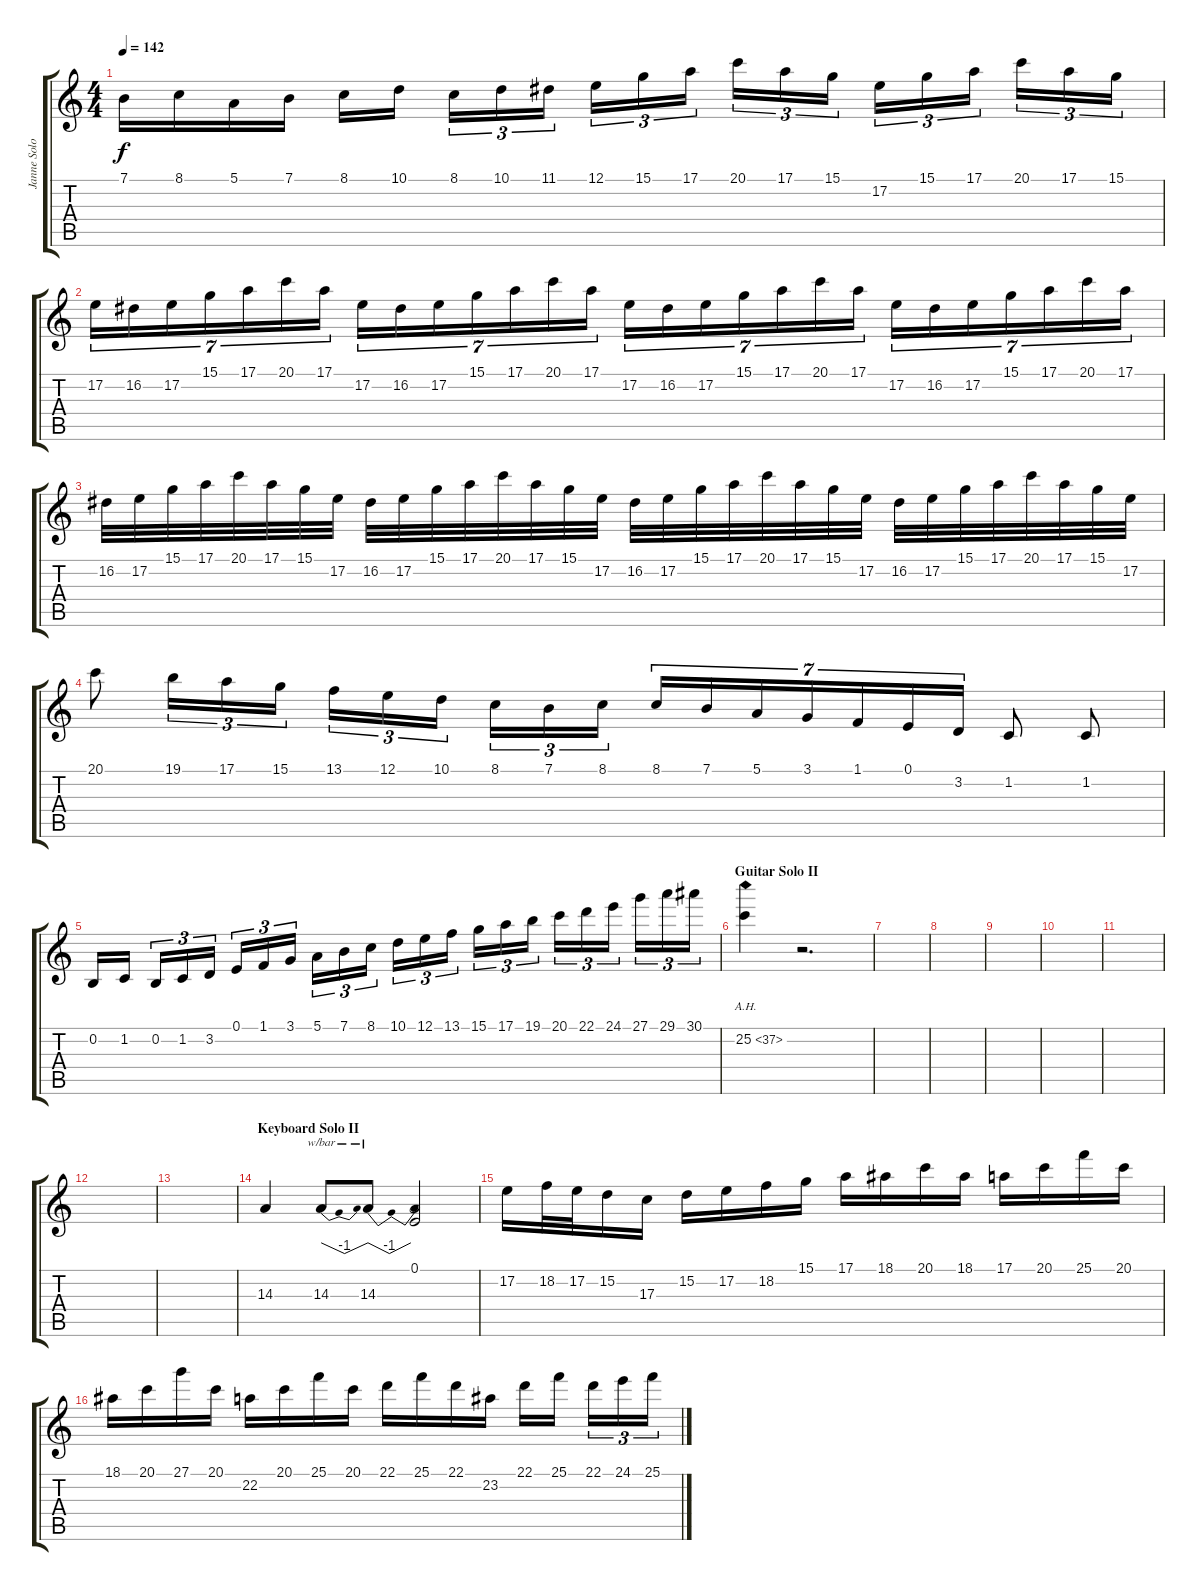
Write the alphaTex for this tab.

\track ("Janne Solo" "Janne Solo") {instrument lead1square}
\staff {score tabs}
\tuning (E4 B3 G3 D3 A2 E2) {hide}
\ts (4 4)
\tempo 142
\clef g2
\ks c
7.1.16{dy f} 8.1.16 5.1.16 7.1.16 8.1.16 10.1.16 8.1.16{tu (3 2)} 10.1.16{tu (3 2)} 11.1.16{tu (3 2)} 12.1.16{tu (3 2)} 15.1.16{tu (3 2)} 17.1.16{tu (3 2)} 20.1.16{tu (3 2)} 17.1.16{tu (3 2)} 15.1.16{tu (3 2)} 17.2.16{tu (3 2)} 15.1.16{tu (3 2)} 17.1.16{tu (3 2)} 20.1.16{tu (3 2)} 17.1.16{tu (3 2)} 15.1.16{tu (3 2)} |
17.2.16{tu (7 4)} 16.2.16{tu (7 4)} 17.2.16{tu (7 4)} 15.1.16{tu (7 4)} 17.1.16{tu (7 4)} 20.1.16{tu (7 4)} 17.1.16{tu (7 4)} 17.2.16{tu (7 4)} 16.2.16{tu (7 4)} 17.2.16{tu (7 4)} 15.1.16{tu (7 4)} 17.1.16{tu (7 4)} 20.1.16{tu (7 4)} 17.1.16{tu (7 4)} 17.2.16{tu (7 4)} 16.2.16{tu (7 4)} 17.2.16{tu (7 4)} 15.1.16{tu (7 4)} 17.1.16{tu (7 4)} 20.1.16{tu (7 4)} 17.1.16{tu (7 4)} 17.2.16{tu (7 4)} 16.2.16{tu (7 4)} 17.2.16{tu (7 4)} 15.1.16{tu (7 4)} 17.1.16{tu (7 4)} 20.1.16{tu (7 4)} 17.1.16{tu (7 4)} |
16.2.32 17.2.32 15.1.32 17.1.32 20.1.32 17.1.32 15.1.32 17.2.32 16.2.32 17.2.32 15.1.32 17.1.32 20.1.32 17.1.32 15.1.32 17.2.32 16.2.32 17.2.32 15.1.32 17.1.32 20.1.32 17.1.32 15.1.32 17.2.32 16.2.32 17.2.32 15.1.32 17.1.32 20.1.32 17.1.32 15.1.32 17.2.32 |
20.1.8 19.1.16{tu (3 2)} 17.1.16{tu (3 2)} 15.1.16{tu (3 2)} 13.1.16{tu (3 2)} 12.1.16{tu (3 2)} 10.1.16{tu (3 2)} 8.1.16{tu (3 2)} 7.1.16{tu (3 2)} 8.1.16{tu (3 2)} 8.1.16{tu (7 4)} 7.1.16{tu (7 4)} 5.1.16{tu (7 4)} 3.1.16{tu (7 4)} 1.1.16{tu (7 4)} 0.1.16{tu (7 4)} 3.2.16{tu (7 4)} 1.2.8 1.2.8 |
0.2.16 1.2.16 0.2.16{tu (3 2)} 1.2.16{tu (3 2)} 3.2.16{tu (3 2)} 0.1.16{tu (3 2)} 1.1.16{tu (3 2)} 3.1.16{tu (3 2)} 5.1.16{tu (3 2)} 7.1.16{tu (3 2)} 8.1.16{tu (3 2)} 10.1.16{tu (3 2)} 12.1.16{tu (3 2)} 13.1.16{tu (3 2)} 15.1.16{tu (3 2)} 17.1.16{tu (3 2)} 19.1.16{tu (3 2)} 20.1.16{tu (3 2)} 22.1.16{tu (3 2)} 24.1.16{tu (3 2)} 27.1.16{tu (3 2)} 29.1.16{tu (3 2)} 30.1.16{tu (3 2)} |
\section ("" "Guitar Solo II")
25.2{ah 12}.4 r.2{d} |
|
|
|
|
|
|
|
\section ("" "Keyboard Solo II")
14.3.4 14.3.8{tbe (dip default 0 0 30 -4 60 0)} 14.3.8{tbe (dip default 0 0 30 -4 60 0)} (0.1 14.3{t}).2 |
17.2.16 18.2.32 17.2.32 15.2.16 17.3.16 15.2.16 17.2.16 18.2.16 15.1.16 17.1.16 18.1.16 20.1.16 18.1.16 17.1.16 20.1.16 25.1.16 20.1.16 |
18.1.16 20.1.16 27.1.16 20.1.16 22.2.16 20.1.16 25.1.16 20.1.16 22.1.16 25.1.16 22.1.16 23.2.16 22.1.16 25.1.16 22.1.16{tu (3 2)} 24.1.16{tu (3 2)} 25.1.16{tu (3 2)}
